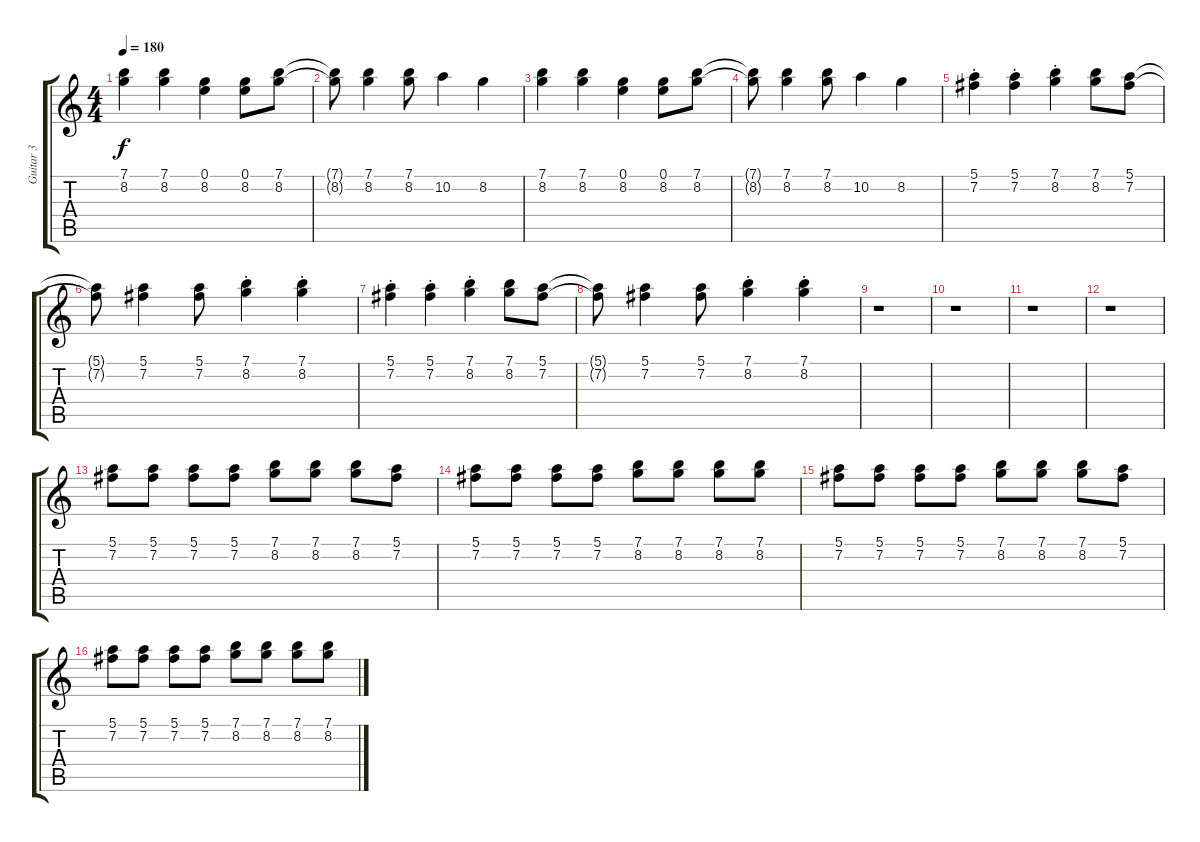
\track ("Guitar 3" "Guitar 3") {instrument acousticguitarnylon}
\staff {score tabs}
\tuning (E4 B3 G3 D3 A2 E2) {hide}
\ts (4 4)
\tempo 180
\clef g2
\ks c
(7.1 8.2).4{dy f} (7.1 8.2).4 (0.1 8.2).4 (0.1 8.2).8 (7.1 8.2).8 |
(7.1{t} 8.2{t}).8 (7.1 8.2).4 (7.1 8.2).8 10.2.4 8.2.4 |
(7.1 8.2).4 (7.1 8.2).4 (0.1 8.2).4 (0.1 8.2).8 (7.1 8.2).8 |
(7.1{t} 8.2{t}).8 (7.1 8.2).4 (7.1 8.2).8 10.2.4 8.2.4 |
(5.1{st} 7.2{st}).4 (5.1{st} 7.2{st}).4 (7.1{st} 8.2{st}).4 (7.1 8.2).8 (5.1 7.2).8 |
(5.1{t} 7.2{t}).8 (5.1 7.2).4 (5.1 7.2).8 (7.1{st} 8.2{st}).4 (7.1{st} 8.2{st}).4 |
(5.1{st} 7.2{st}).4 (5.1{st} 7.2{st}).4 (7.1{st} 8.2{st}).4 (7.1 8.2).8 (5.1 7.2).8 |
(5.1{t} 7.2{t}).8 (5.1 7.2).4 (5.1 7.2).8 (7.1{st} 8.2{st}).4 (7.1{st} 8.2{st}).4 |
r.1 |
r.1 |
r.1 |
r.1 |
(5.1 7.2).8 (5.1 7.2).8 (5.1 7.2).8 (5.1 7.2).8 (7.1 8.2).8 (7.1 8.2).8 (7.1 8.2).8 (5.1 7.2).8 |
(5.1 7.2).8 (5.1 7.2).8 (5.1 7.2).8 (5.1 7.2).8 (7.1 8.2).8 (7.1 8.2).8 (7.1 8.2).8 (7.1 8.2).8 |
(5.1 7.2).8 (5.1 7.2).8 (5.1 7.2).8 (5.1 7.2).8 (7.1 8.2).8 (7.1 8.2).8 (7.1 8.2).8 (5.1 7.2).8 |
(5.1 7.2).8 (5.1 7.2).8 (5.1 7.2).8 (5.1 7.2).8 (7.1 8.2).8 (7.1 8.2).8 (7.1 8.2).8 (7.1 8.2).8
